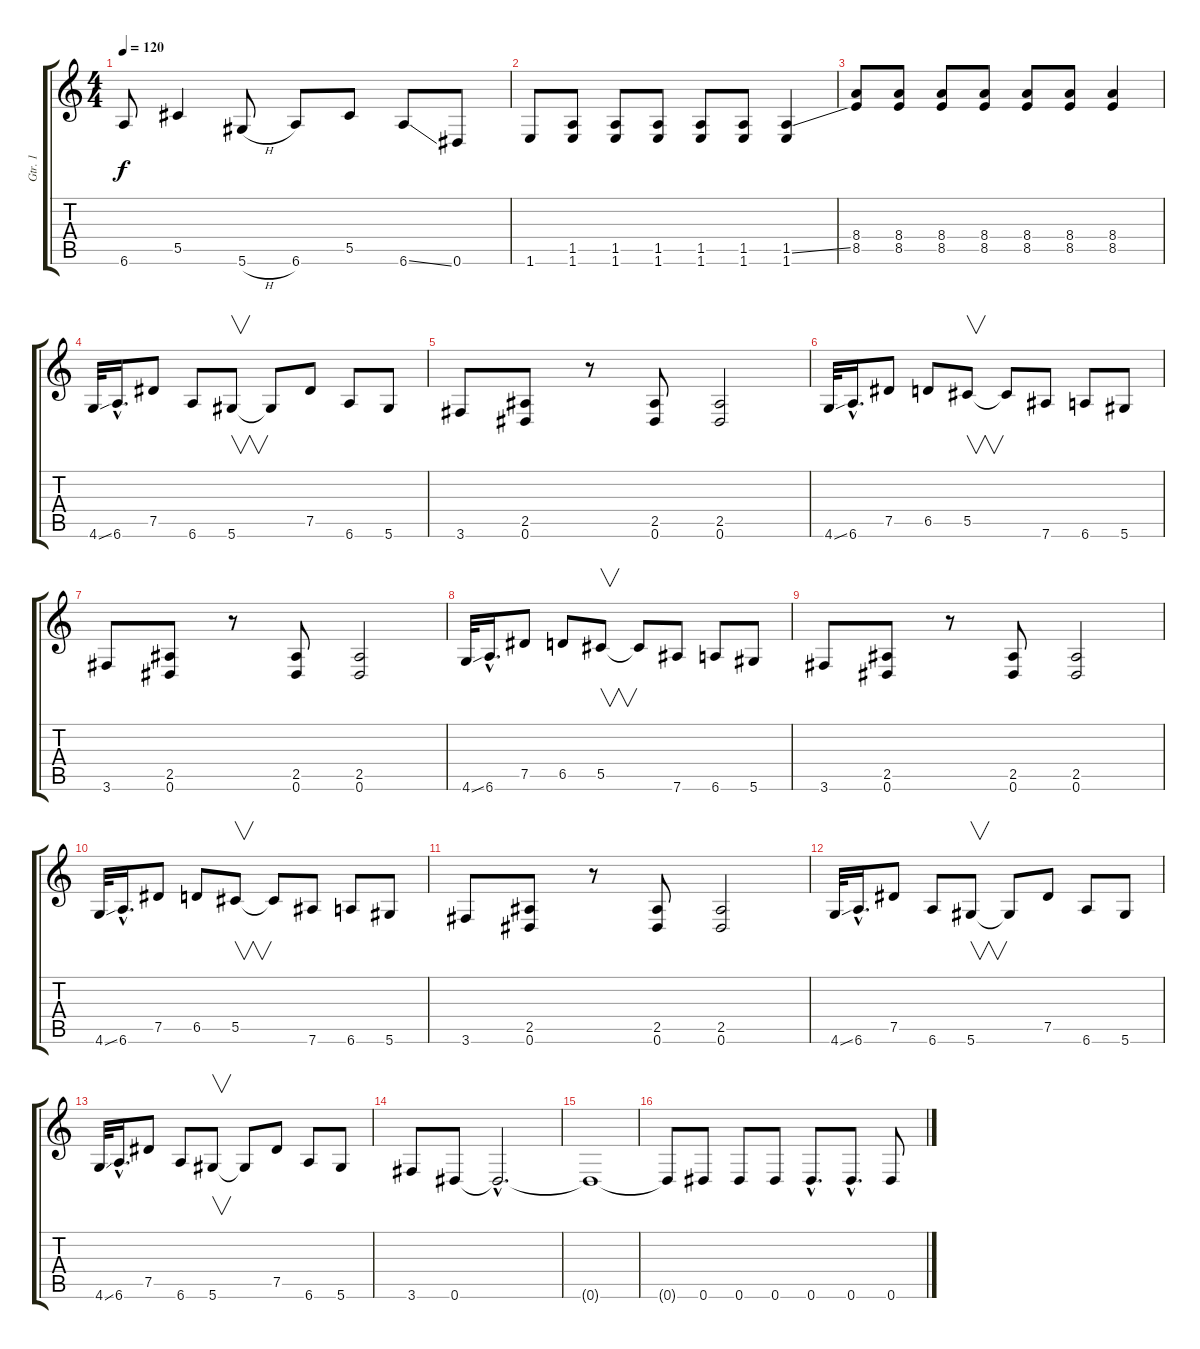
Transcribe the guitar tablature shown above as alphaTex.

\track ("Gtr. 1" "Gtr. 1") {instrument overdrivenguitar}
\staff {score tabs}
\tuning (Eb4 Bb3 Gb3 Db3 Ab2 Eb2) {hide}
\ts (4 4)
\tempo 120
\clef g2
\ks c
6.6.8{dy f} 5.5.4 5.6{h}.8 6.6.8 5.5.8 6.6{ss}.8 0.6.8 |
1.6.8 (1.5 1.6).8 (1.5 1.6).8 (1.5 1.6).8 (1.5 1.6).8 (1.5 1.6).8 (1.5{ss} 1.6).4 |
(8.4 8.5).8 (8.4 8.5).8 (8.4 8.5).8 (8.4 8.5).8 (8.4 8.5).8 (8.4 8.5).8 (8.4 8.5).4 |
4.6{ss}.32 6.6{hac}.16{d} 7.5.8 6.6.8 5.6.8{v} 5.6{t}.8 7.5.8 6.6.8 5.6.8 |
3.6.8 (2.5 0.6).8 r.8 (2.5 0.6).8 (2.5 0.6).2 |
4.6{ss}.32 6.6{hac}.16{d} 7.5.8 6.5.8 5.5.8{v} 5.5{t}.8 7.6.8 6.6.8 5.6.8 |
3.6.8 (2.5 0.6).8 r.8 (2.5 0.6).8 (2.5 0.6).2 |
4.6{ss}.32 6.6{hac}.16{d} 7.5.8 6.5.8 5.5.8{v} 5.5{t}.8 7.6.8 6.6.8 5.6.8 |
3.6.8 (2.5 0.6).8 r.8 (2.5 0.6).8 (2.5 0.6).2 |
4.6{ss}.32 6.6{hac}.16{d} 7.5.8 6.5.8 5.5.8{v} 5.5{t}.8 7.6.8 6.6.8 5.6.8 |
3.6.8 (2.5 0.6).8 r.8 (2.5 0.6).8 (2.5 0.6).2 |
4.6{ss}.32 6.6{hac}.16{d} 7.5.8 6.6.8 5.6.8{v} 5.6{t}.8 7.5.8 6.6.8 5.6.8 |
4.6{ss}.32 6.6{hac}.16{d} 7.5.8 6.6.8 5.6.8{v} 5.6{t}.8 7.5.8 6.6.8 5.6.8 |
3.6.8 0.6.8 0.6{hac t}.2{d} |
0.6{t}.1 |
0.6{t}.8 0.6.8 0.6.8 0.6.8 0.6{hac}.8{d} 0.6{hac}.8{d} 0.6.8
